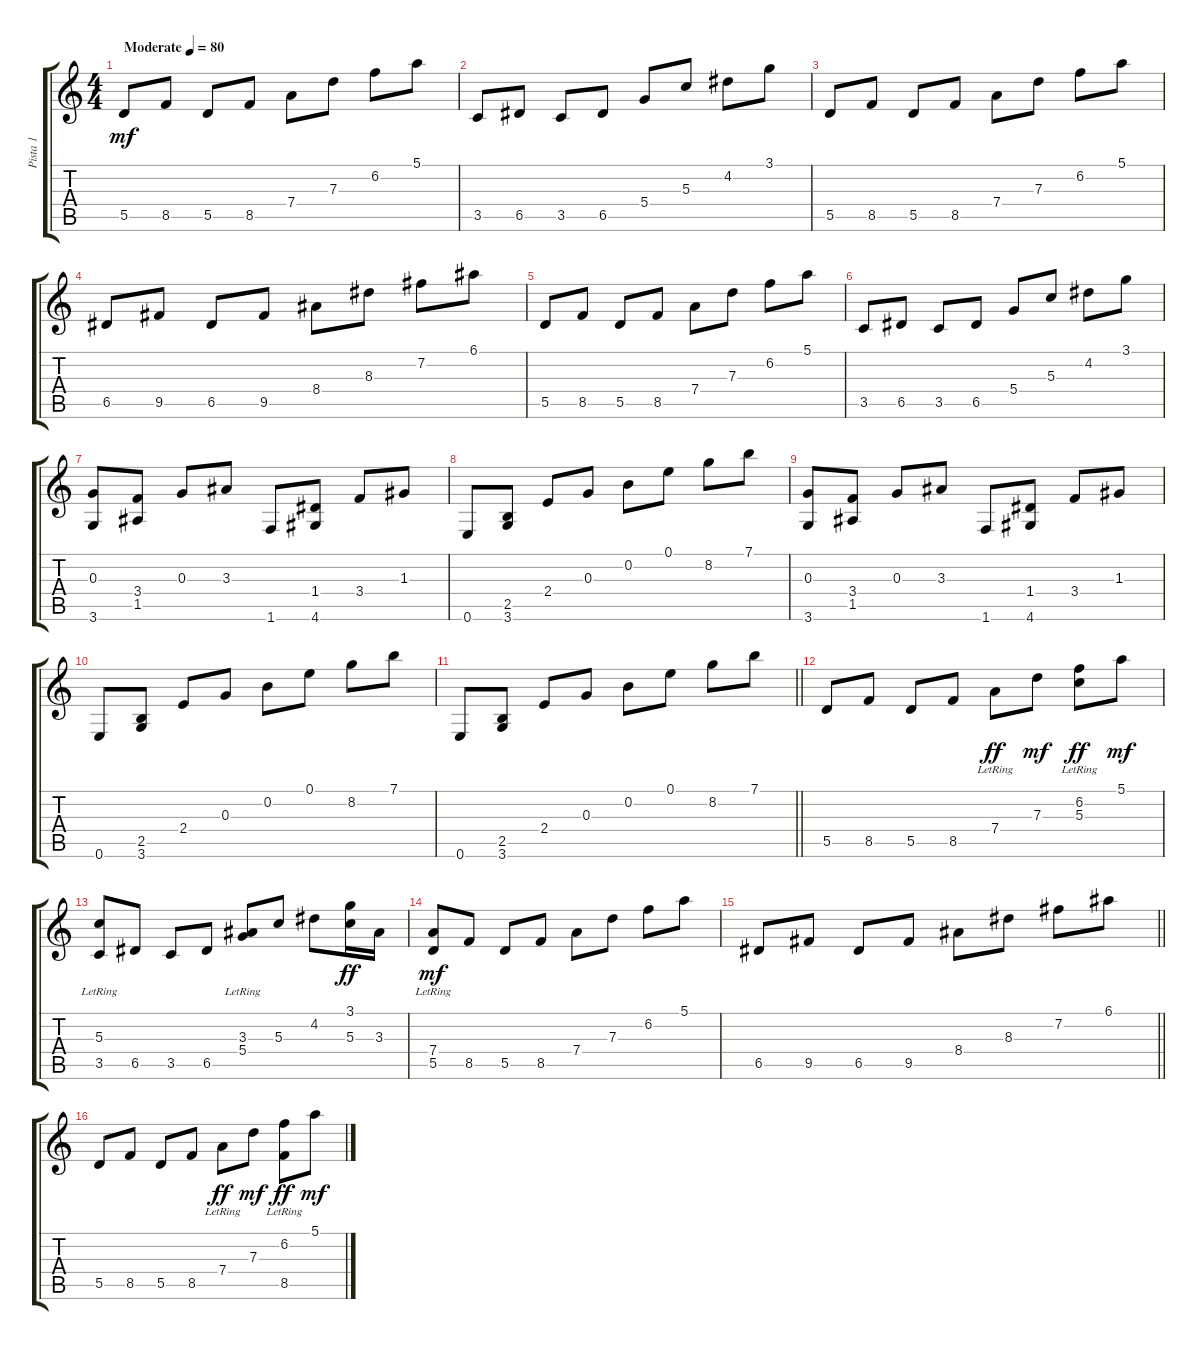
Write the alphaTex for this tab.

\track ("Pista 1" "Pista 1") {instrument acousticguitarsteel}
\staff {score tabs}
\tuning (E4 B3 G3 D3 A2 E2) {hide}
\ts (4 4)
\tempo (80 "Moderate")
\clef g2
\ks c
5.5.8{dy mf instrument acousticguitarsteel} 8.5.8 5.5.8 8.5.8 7.4.8 7.3.8 6.2.8 5.1.8 |
3.5.8 6.5.8 3.5.8 6.5.8 5.4.8 5.3.8 4.2.8 3.1.8 |
5.5.8 8.5.8 5.5.8 8.5.8 7.4.8 7.3.8 6.2.8 5.1.8 |
6.5.8 9.5.8 6.5.8 9.5.8 8.4.8 8.3.8 7.2.8 6.1.8 |
5.5.8 8.5.8 5.5.8 8.5.8 7.4.8 7.3.8 6.2.8 5.1.8 |
3.5.8 6.5.8 3.5.8 6.5.8 5.4.8 5.3.8 4.2.8 3.1.8 |
(0.3 3.6).8 (3.4 1.5).8 0.3.8 3.3.8 1.6.8 (1.4 4.6).8 3.4.8 1.3.8 |
0.6.8 (2.5 3.6).8 2.4.8 0.3.8 0.2.8 0.1.8 8.2.8 7.1.8 |
(0.3 3.6).8 (3.4 1.5).8 0.3.8 3.3.8 1.6.8 (1.4 4.6).8 3.4.8 1.3.8 |
0.6.8 (2.5 3.6).8 2.4.8 0.3.8 0.2.8 0.1.8 8.2.8 7.1.8 |
\barLineRight lightlight
0.6.8 (2.5 3.6).8 2.4.8 0.3.8 0.2.8 0.1.8 8.2.8 7.1.8 |
5.5.8 8.5.8 5.5.8 8.5.8 7.4{lr}.8{dy ff} 7.3.8{dy mf} (6.2 5.3{lr}).8{dy ff} 5.1.8{dy mf} |
(5.3{lr} 3.5).8 6.5.8 3.5.8 6.5.8 (3.3{lr} 5.4).8 5.3.8 4.2.8 (3.1 5.3).16{dy ff} 3.3.16 |
(7.4{lr} 5.5).8{dy mf} 8.5.8 5.5.8 8.5.8 7.4.8 7.3.8 6.2.8 5.1.8 |
\barLineRight lightlight
6.5.8 9.5.8 6.5.8 9.5.8 8.4.8 8.3.8 7.2.8 6.1.8 |
5.5.8 8.5.8 5.5.8 8.5.8 7.4{lr}.8{dy ff} 7.3.8{dy mf} (6.2 8.5{lr}).8{dy ff} 5.1.8{dy mf}
